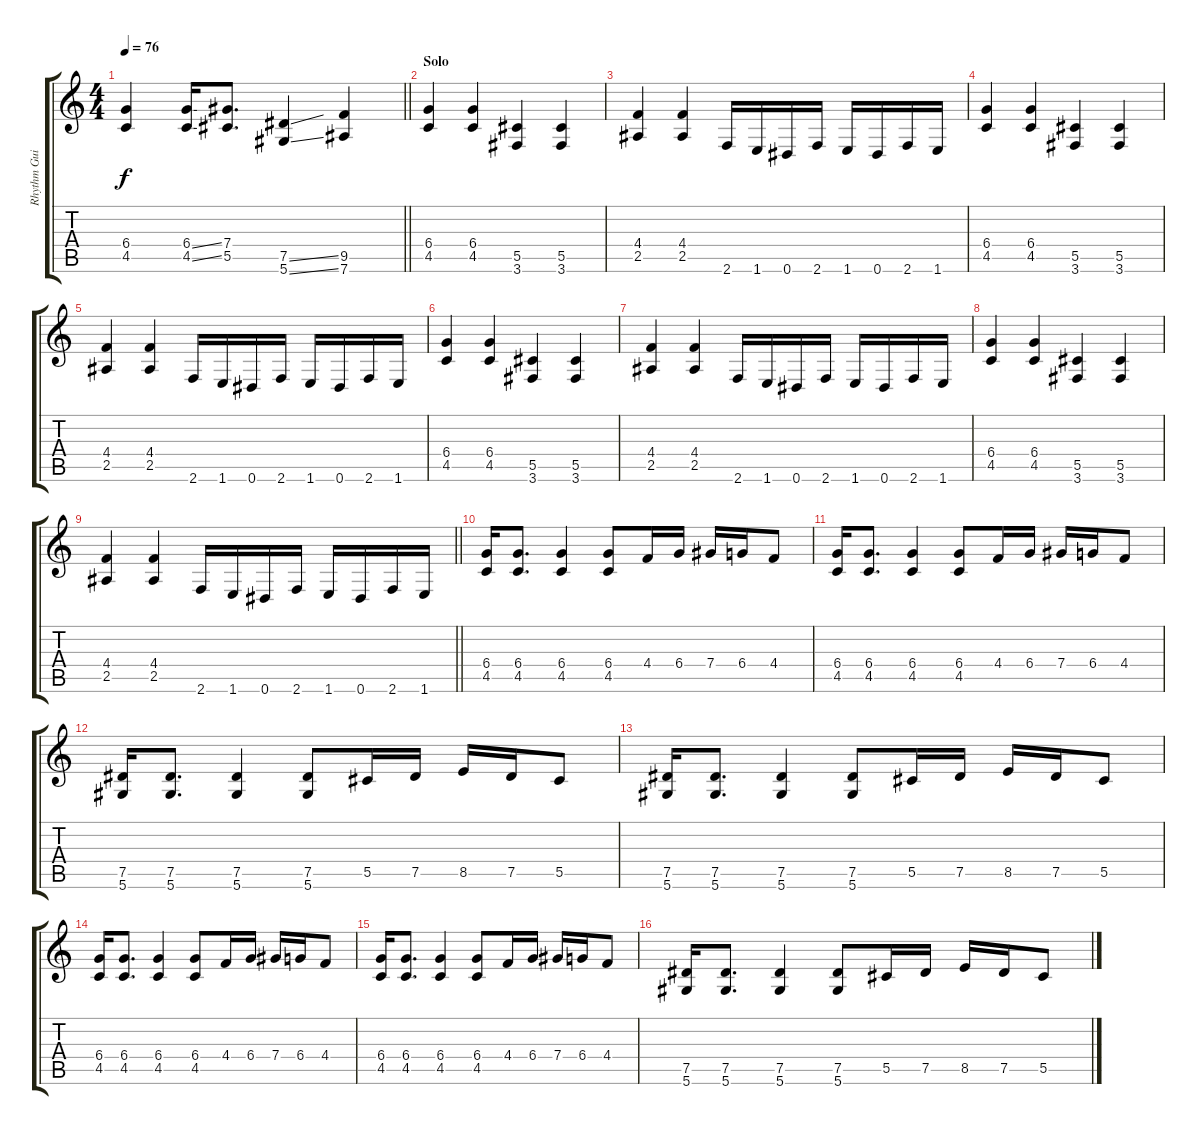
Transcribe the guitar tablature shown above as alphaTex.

\track ("Rhythm Guitar" "Rhythm Gui") {instrument overdrivenguitar}
\staff {score tabs}
\tuning (Eb4 Bb3 Gb3 Db3 Ab2 Eb2) {hide}
\ts (4 4)
\tempo 76
\clef g2
\barLineRight lightlight
\ks c
(6.4 4.5).4{dy f} (6.4{ss} 4.5{ss}).16 (7.4 5.5).8{d} (7.5{ss} 5.6{ss}).4 (9.5 7.6).4 |
\section ("" "Solo")
(6.4 4.5).4 (6.4 4.5).4 (5.5 3.6).4 (5.5 3.6).4 |
(4.4 2.5).4 (4.4 2.5).4 2.6.16 1.6.16 0.6.16 2.6.16 1.6.16 0.6.16 2.6.16 1.6.16 |
(6.4 4.5).4 (6.4 4.5).4 (5.5 3.6).4 (5.5 3.6).4 |
(4.4 2.5).4 (4.4 2.5).4 2.6.16 1.6.16 0.6.16 2.6.16 1.6.16 0.6.16 2.6.16 1.6.16 |
(6.4 4.5).4 (6.4 4.5).4 (5.5 3.6).4 (5.5 3.6).4 |
(4.4 2.5).4 (4.4 2.5).4 2.6.16 1.6.16 0.6.16 2.6.16 1.6.16 0.6.16 2.6.16 1.6.16 |
(6.4 4.5).4 (6.4 4.5).4 (5.5 3.6).4 (5.5 3.6).4 |
\barLineRight lightlight
(4.4 2.5).4 (4.4 2.5).4 2.6.16 1.6.16 0.6.16 2.6.16 1.6.16 0.6.16 2.6.16 1.6.16 |
\section ("" "")
(6.4 4.5).16 (6.4 4.5).8{d} (6.4 4.5).4 (6.4 4.5).8 4.4.16 6.4.16 7.4.16 6.4.16 4.4.8 |
(6.4 4.5).16 (6.4 4.5).8{d} (6.4 4.5).4 (6.4 4.5).8 4.4.16 6.4.16 7.4.16 6.4.16 4.4.8 |
(7.5 5.6).16 (7.5 5.6).8{d} (7.5 5.6).4 (7.5 5.6).8 5.5.16 7.5.16 8.5.16 7.5.16 5.5.8 |
(7.5 5.6).16 (7.5 5.6).8{d} (7.5 5.6).4 (7.5 5.6).8 5.5.16 7.5.16 8.5.16 7.5.16 5.5.8 |
(6.4 4.5).16 (6.4 4.5).8{d} (6.4 4.5).4 (6.4 4.5).8 4.4.16 6.4.16 7.4.16 6.4.16 4.4.8 |
(6.4 4.5).16 (6.4 4.5).8{d} (6.4 4.5).4 (6.4 4.5).8 4.4.16 6.4.16 7.4.16 6.4.16 4.4.8 |
(7.5 5.6).16 (7.5 5.6).8{d} (7.5 5.6).4 (7.5 5.6).8 5.5.16 7.5.16 8.5.16 7.5.16 5.5.8
